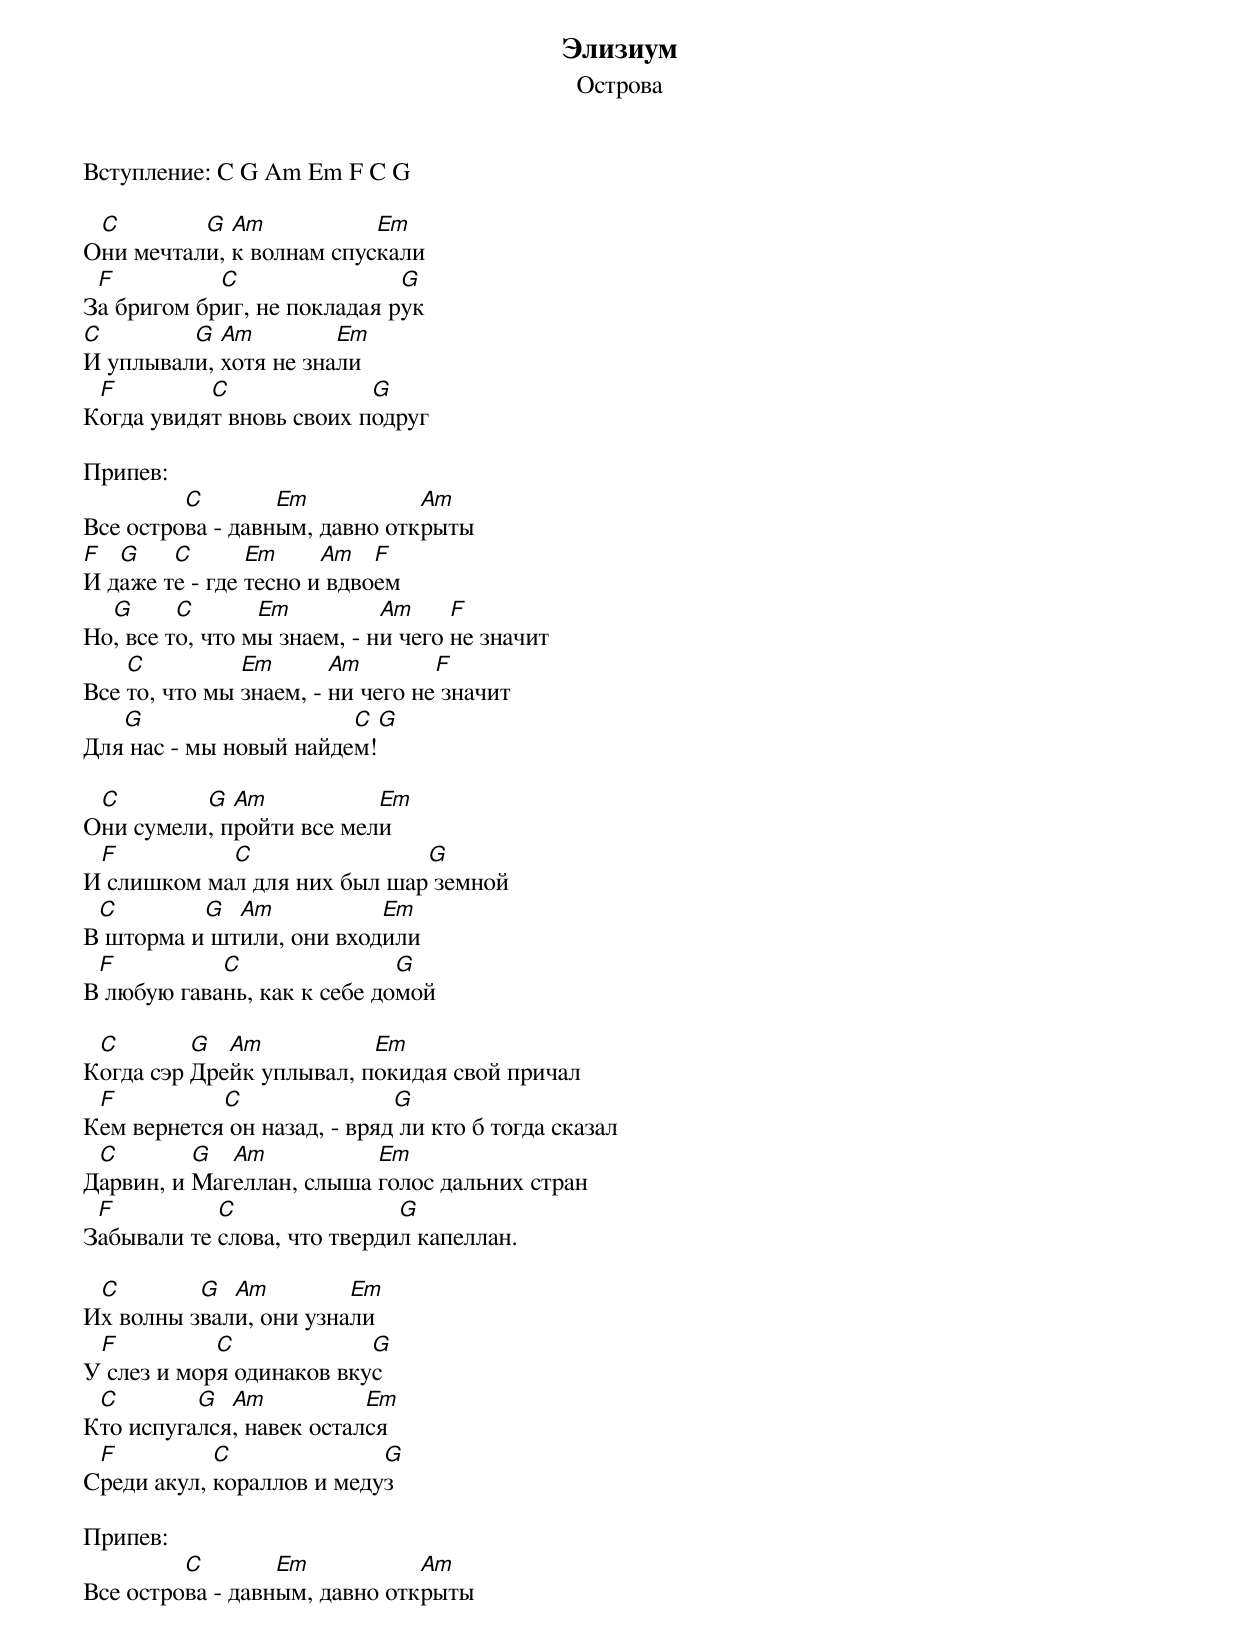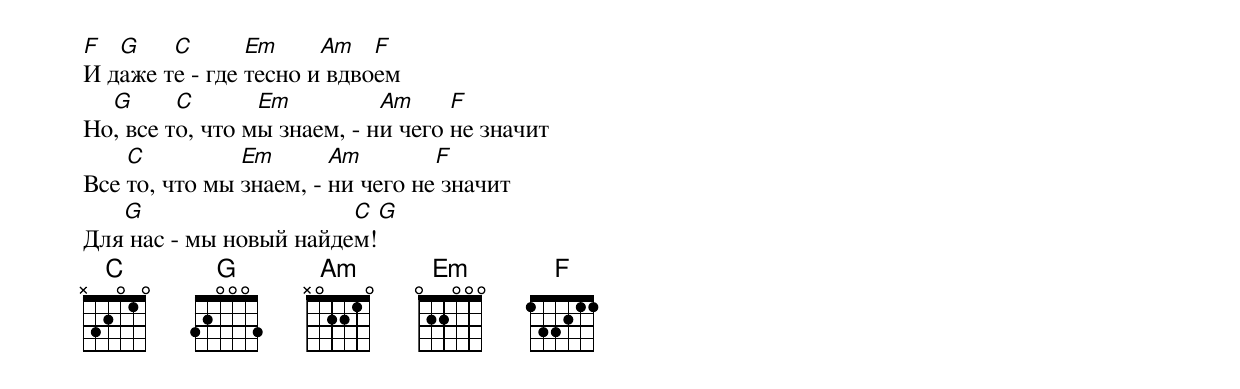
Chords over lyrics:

Элизиум
Острова
Вступление: C G Am Em F C G

 C        G  Am           Em
Они мечтали, к волнам спускали
 F          C                G
За бригом бриг, не покладая рук
C        G  Am         Em
И уплывали, хотя не знали
 F         C              G
Когда увидят вновь своих подруг

Припев:
         C        Em           Am
Все острова - давным, давно открыты
F  G    C       Em     Am   F
И даже те - где тесно и вдвоем
  G      C       Em          Am     F
Но, все то, что мы знаем, - ни чего не значит
    C          Em       Am        F
Все то, что мы знаем, - ни чего не значит
   G                    C G
Для нас - мы новый найдем!

 C        G  Am           Em
Они сумели, пройти все мели
 F          C                G
И слишком мал для них был шар земной
 C        G  Am           Em
В шторма и штили, они входили
 F          C                G
В любую гавань, как к себе домой

 C        G  Am           Em
Когда сэр Дрейк уплывал, покидая свой причал
 F          C                G
Кем вернется он назад, - вряд ли кто б тогда сказал
 C        G  Am           Em
Дарвин, и Магеллан, слыша голос дальних стран
 F          C                G
Забывали те слова, что твердил капеллан.

 C        G  Am         Em
Их волны звали, они узнали
 F          C             G
У слез и моря одинаков вкус
 C        G  Am           Em
Кто испугался, навек остался
 F          C              G
Среди акул, кораллов и медуз

Припев:
         C        Em           Am
Все острова - давным, давно открыты
F  G    C       Em     Am   F
И даже те - где тесно и вдвоем
  G      C       Em          Am     F
Но, все то, что мы знаем, - ни чего не значит
    C          Em       Am        F
Все то, что мы знаем, - ни чего не значит
   G                    C G
Для нас - мы новый найдем!
